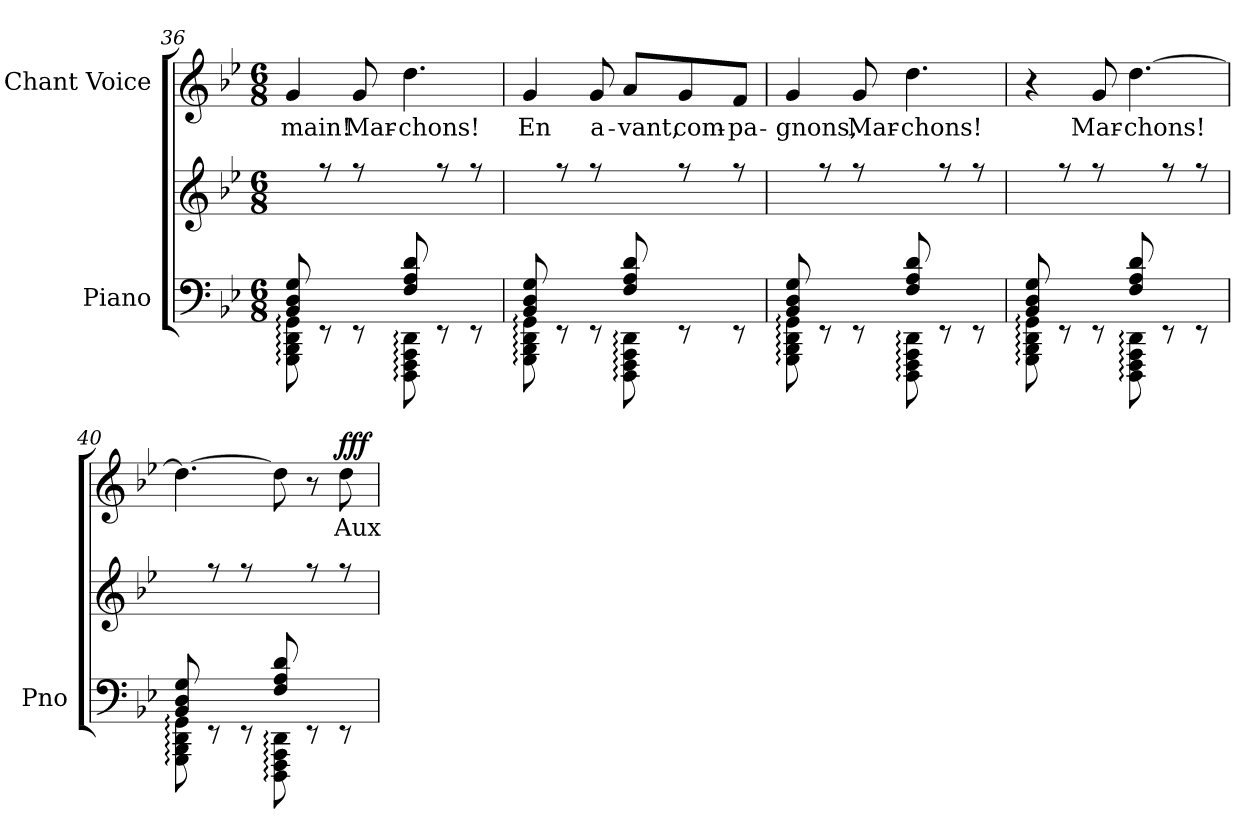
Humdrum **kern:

**kern	**kern	**kern	**text	**dynam
*part2	*part2	*part1	*part1	*part1
*staff3	*staff2	*staff1	*staff1	*staff1
*I"Piano	*	*I"Chant Voice	*	*
*I'Pno	*	*	*	*
*clefF4	*clefG2	*clefG2	*	*
*k[b-e-]	*k[b-e-]	*k[b-e-]	*	*
*M6/8	*M6/8	*M6/8	*	*
=36	=36	=36	=36	=36
*^	*	*	*	*
!	!	!	!	!LO:LY:b	!
8BB-/ 8D/ 8G/	8GGG\: 8BBB-\: 8DD\: 8GG\:	8ryy	4g/	-main!	.
4ryy	8rEE	8rff	.	.	.
!	!	!	!	!LO:LY:b	!
.	8rEE	8rff	8g/	Mar-	.
!	!	!	!	!LO:LY:b	!
8F/ 8A/ 8d/	8DDD\: 8FFF\: 8AAA\: 8DD\:	8ryy	4.dd\	-chons!	.
4ryy	8rEE	8rff	.	.	.
.	8rEE	8rff	.	.	.
!!LO:PB:g=z
=37	=37	=37	=37	=37	=37
!	!	!	!	!LO:LY:b	!
8BB-/ 8D/ 8G/	8GGG\: 8BBB-\: 8DD\: 8GG\:	8ryy	4g/	En	.
4ryy	8rEE	8rff	.	.	.
!	!	!	!	!LO:LY:b	!
.	8rEE	8rff	8g/	a-	.
!	!	!	!	!LO:LY:b	!
8F/ 8A/ 8d/	8DDD\: 8FFF\: 8AAA\: 8DD\:	8ryy	8a/L	-vant,	.
!	!	!	!	!LO:LY:b	!
4ryy	8rEE	8rff	8g/	com-	.
!	!	!	!	!LO:LY:b	!
.	8rEE	8rff	8f/J	-pa-	.
=38	=38	=38	=38	=38	=38
!	!	!	!	!LO:LY:b	!
8BB-/ 8D/ 8G/	8GGG\: 8BBB-\: 8DD\: 8GG\:	8ryy	4g/	-gnons,	.
4ryy	8rEE	8rff	.	.	.
!	!	!	!	!LO:LY:b	!
.	8rEE	8rff	8g/	Mar-	.
!	!	!	!	!LO:LY:b	!
8F/ 8A/ 8d/	8DDD\: 8FFF\: 8AAA\: 8DD\:	8ryy	4.dd\	-chons!	.
4ryy	8rEE	8rff	.	.	.
.	8rEE	8rff	.	.	.
=39	=39	=39	=39	=39	=39
8BB-/ 8D/ 8G/	8GGG\: 8BBB-\: 8DD\: 8GG\:	8ryy	4r	.	.
4ryy	8rEE	8rff	.	.	.
!	!	!	!	!LO:LY:b	!
.	8rEE	8rff	8g/	Mar-	.
!	!	!	!	!LO:LY:b	!
8F/ 8A/ 8d/	8DDD\: 8FFF\: 8AAA\: 8DD\:	8ryy	[4.dd\	-chons!	.
4ryy	8rEE	8rff	.	.	.
.	8rEE	8rff	.	.	.
=40	=40	=40	=40	=40	=40
8BB-/ 8D/ 8G/	8GGG\: 8BBB-\: 8DD\: 8GG\:	8ryy	4.dd\_	.	.
4ryy	8rEE	8rff	.	.	.
.	8rEE	8rff	.	.	.
8F/ 8A/ 8d/	8DDD\: 8FFF\: 8AAA\: 8DD\:	8ryy	8dd\]	.	.
4ryy	8rEE	8rff	8r	.	.
!	!	!	!	!LO:LY:b	!LO:DY:a
.	8rEE	8rff	8dd\	Aux	fff
*v	*v	*	*	*	*
=	=	=	=	=
*-	*-	*-	*-	*-
